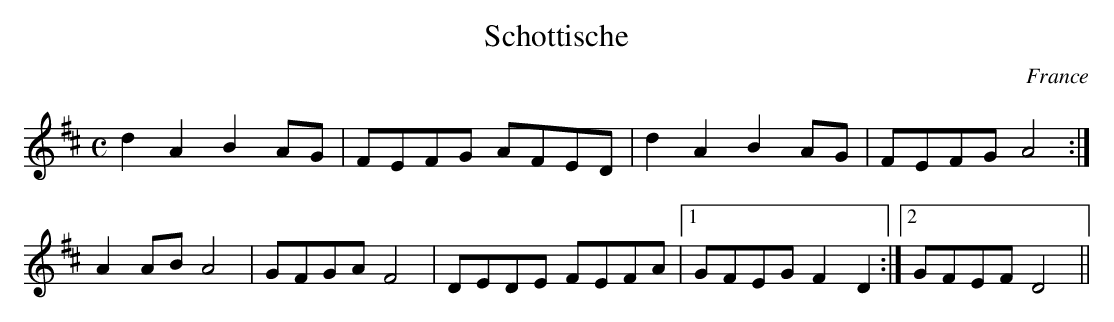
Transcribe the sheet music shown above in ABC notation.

X:1
T:Schottische
M:C
O:France
K:D major
d2 A2 B2 AG| FEFG AFED|d2 A2 B2 AG| FEFG A4:|
A2 AB A4| GFGA F4| DEDE  FEFA |1 GFEG F2 D2 :|2 GFEF D4||
